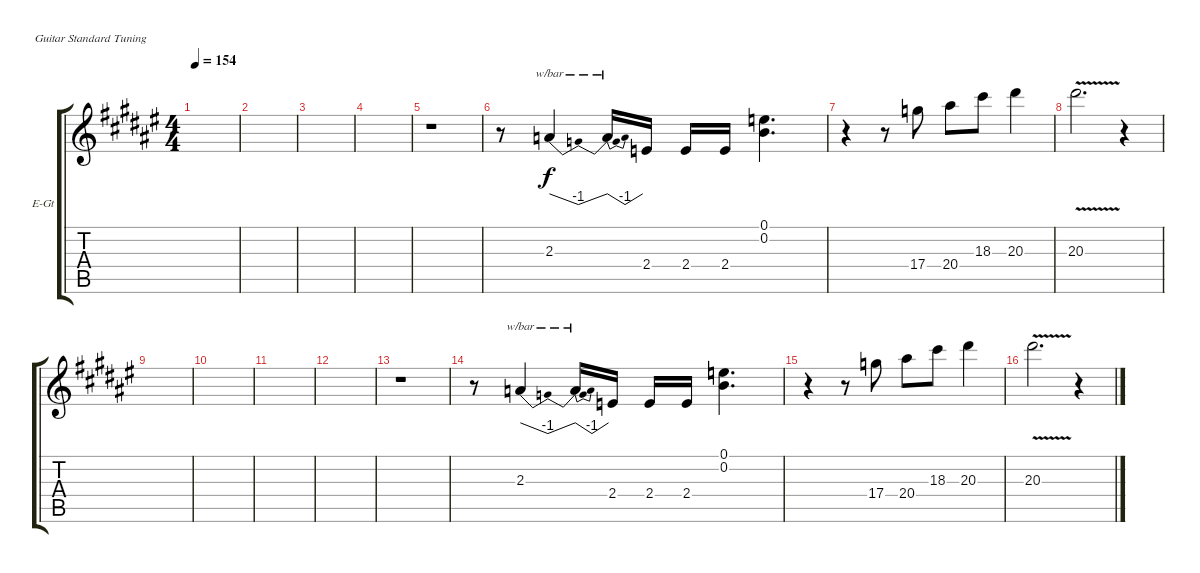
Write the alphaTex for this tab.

\defaultSystemsLayout 4
\bracketExtendMode groupsimilarinstruments
\firstSystemTrackNameOrientation horizontal
\otherSystemsTrackNameOrientation horizontal
\track ("Electric Guitar" "E-Gt") {instrument distortionguitar}
\staff {score tabs}
\tuning (E4 B3 G3 D3 A2 E2)
\ts (4 4)
\tempo 154
\clef g2
\ks f#
|
|
|
|
r.1 |
r.8 2.3.4{tbe (dip default 0 0 15 -4 59.4 0)} 2.3{t}.16{tbe (dip default 0 0 15 -4 59.4 0)} 2.4.16 2.4.16 2.4.16 (0.1 0.2).4{d} |
r.4 r.8 17.4.8 20.4.8 18.3.8 20.3.4 |
20.3{v}.2{d} r.4 |
|
|
|
|
r.1 |
r.8 2.3.4{tbe (dip default 0 0 15 -4 59.4 0)} 2.3{t}.16{tbe (dip default 0 0 15 -4 59.4 0)} 2.4.16 2.4.16 2.4.16 (0.1 0.2).4{d} |
r.4 r.8 17.4.8 20.4.8 18.3.8 20.3.4 |
20.3{v}.2{d} r.4
